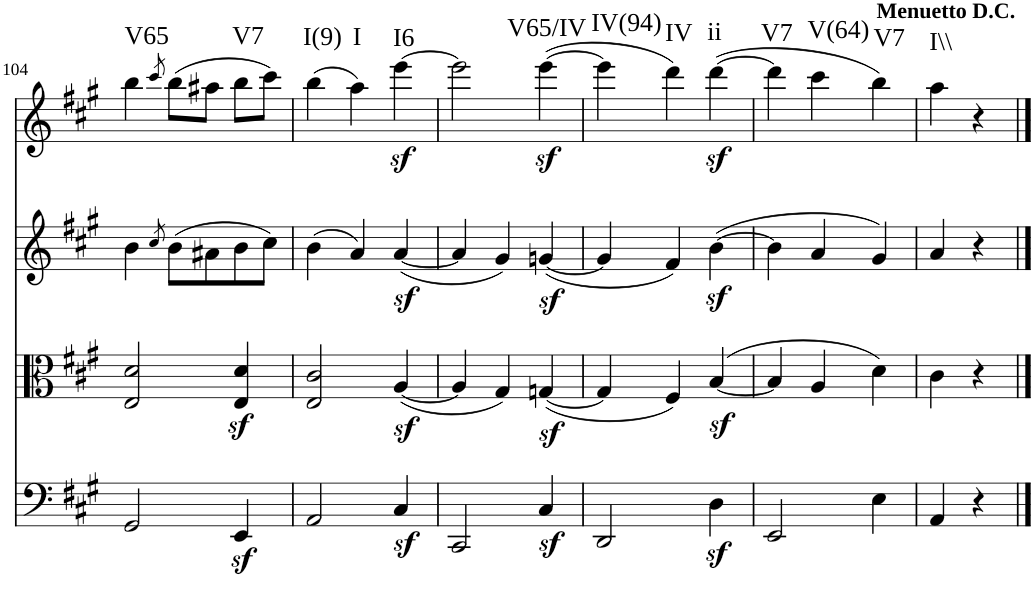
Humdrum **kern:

**kern	**kern	**kern	**kern	**dynam	**harte
*part4	*part3	*part2	*part1	*part1	*part1
*staff4	*staff3	*staff2	*staff1	*staff1	*
*I"Violoncello	*I"Viola	*I"Violin 2	*I"Violin 1	*	*
*I'Vc	*I'Vla	*I'Vln	*I'Vln	*	*
!!LO:PB:g=z
*clefF4	*clefC3	*clefG2	*clefG2	*	*
*k[f#c#g#]	*k[f#c#g#]	*k[f#c#g#]	*k[f#c#g#]	*	*
*M3/4	*M3/4	*M3/4	*M3/4	*	*
=104	=104	=104	=104	=104	=104
!	!	!	!	!	!LO:H:kt=V65
2GG#/	2E/ 2d/	4b\	4bb\	.	N
.	.	8qcc#/	8qccc#/	.	.
.	.	(8b\L	(8bb\L	.	.
.	.	8a#X\	8aa#X\J	.	.
!	!	!	!	!	!LO:H:kt=V7
4EEz</	4E/z< 4d/z<	8b\	8bb\L	.	N
.	.	8cc#\J)	8ccc#\J)	.	.
=105	=105	=105	=105	=105	=105
!	!	!	!	!	!LO:H:kt=I(9)
2AA/	2E/ 2c#/	(4b\	(4bb\	.	N
!	!	!	!	!	!LO:H:kt=I
.	.	4a/)	4aa\)	.	N
!	!	!	!	!LO:DY:b	!LO:H:kt=I6
4C#z</	([4Az</	([4az</	[4eee\	sf	N
=106	=106	=106	=106	=106	=106
2CC#/	4A/]	4a/]	2eee\]	.	.
.	4G#/)	4g#/)	.	.	.
!	!	!	!	!LO:DY:b	!LO:H:kt=V65/IV
4C#z</	([4Gnz</	([4gnz</	([4eee\	sf	N
=107	=107	=107	=107	=107	=107
!	!	!	!	!	!LO:H:kt=IV(94)
2DD/	4G/]	4g/]	4eee\]	.	N
!	!	!	!	!	!LO:H:kt=IV
.	4F#/)	4f#/)	4ddd\)	.	N
!	!	!	!	!LO:DY:b	!LO:H:kt=ii
4Dz<\	([4Bz</	([4bz<\	([4ddd\	sf	N
=108	=108	=108	=108	=108	=108
!	!	!	!	!	!LO:H:kt=V7
2EE/	4B/]	4b\]	4ddd\]	.	N
!	!	!	!	!	!LO:H:kt=V(64)
.	4A/	4a/	4ccc#\	.	N
!	!	!	!LO:TX:a:B:t=Menuetto D.C.	!	!LO:H:kt=V7
4E\	4d\)	4g#/)	4bb\)	.	N
=109	=109	=109	=109	=109	=109
!	!	!	!	!	!LO:H:kt=I\\
4AA/	4c#\	4a/	4aa\	.	N
4r	4r	4r	4r	.	.
==	==	==	==	==	==
*-	*-	*-	*-	*-	*-
